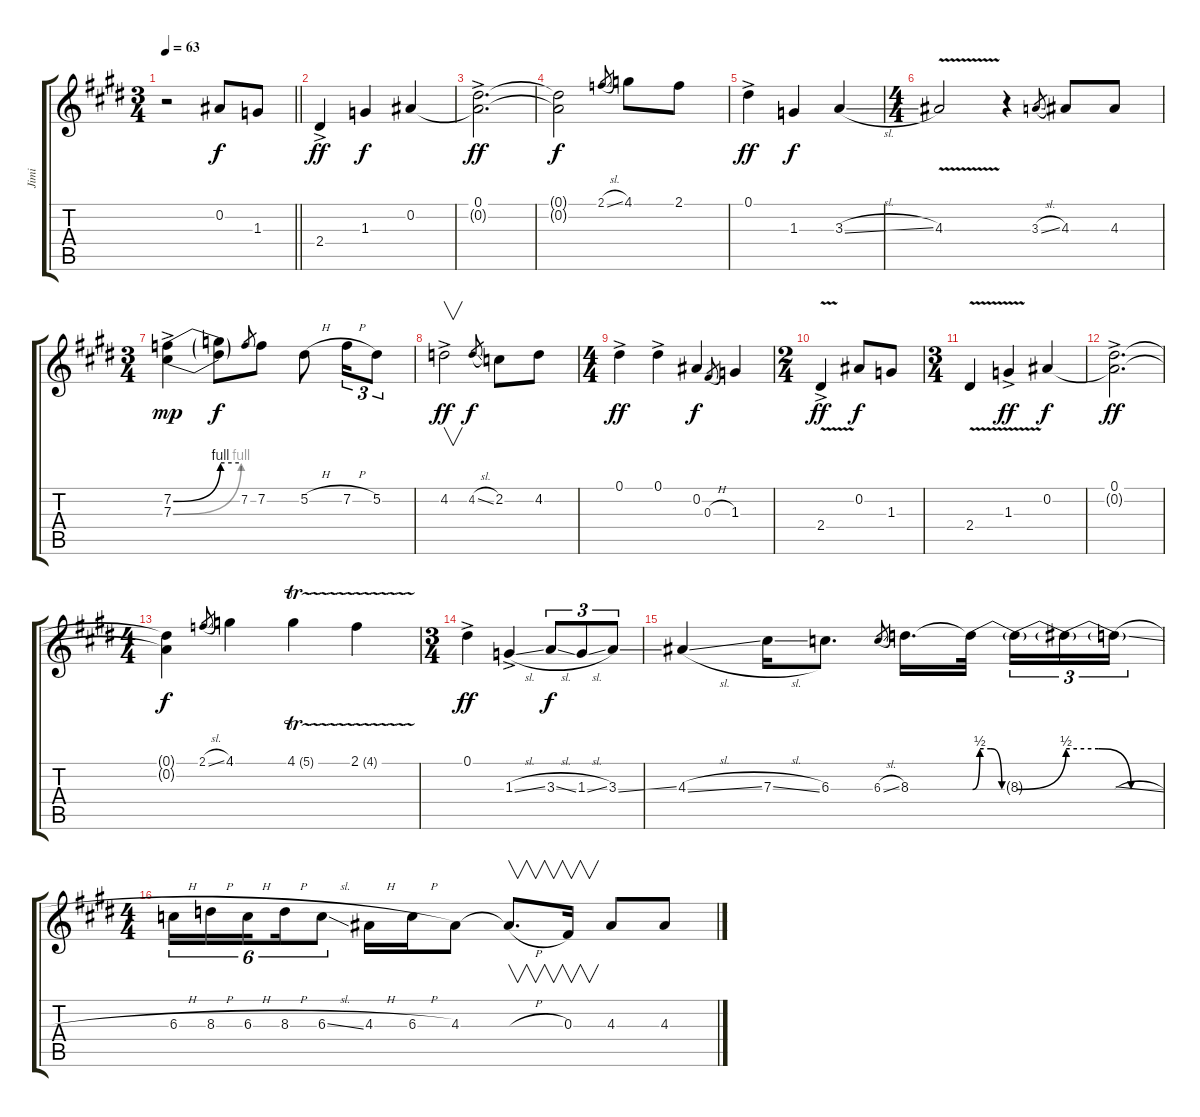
\track ("Jimi" "Jimi") {instrument distortionguitar}
\staff {score tabs}
\tuning (Eb4 Bb3 Gb3 Db3 Ab2 Eb2) {hide}
\ts (3 4)
\tempo 63
\clef g2
\barLineRight lightlight
\ks e
r.2{dy f instrument distortionguitar} 0.2.8 1.3.8 |
2.4{ac}.4{dy ff} 1.3.4{dy f} 0.2.4 |
(0.1{ac} 0.2{t}).2{d dy ff} |
(0.1{t} 0.2{t}).2{dy f} 2.1{sl}.8{gr} 4.1.8 2.1.8 |
0.1{ac}.4{dy ff} 1.3.4{dy f} 3.3{sl}.4 |
\ts (4 4)
4.3{v}.2 r.4 3.3{sl}.8{gr} 4.3.8 4.3.8 |
\ts (3 4)
(7.2{be (bend 0 0 60 4) ac} 7.3{be (bend 0 0 60 4)}).4{dy mp} (7.2{be (hold 0 4 60 4) t} 7.3{t}).8{dy f} 7.2.8{gr} 7.2.8 5.2{h}.8 7.2{h}.16{tu (3 2)} 5.2.8{tu (3 2)} |
4.2{ac}.2{v dy ff} 4.2{sl}.8{gr dy f} 2.2.8 4.2.8 |
\ts (4 4)
0.1{ac}.4{dy ff} 0.1{ac}.4 0.2.4{dy f} 0.3{h}.8{gr} 1.3.4 |
\ts (2 4)
2.4{v ac}.4{dy ff} 0.2.8{dy f} 1.3.8 |
\ts (3 4)
2.4{v}.4 1.3{v ac}.4{dy ff} 0.2.4{dy f} |
(0.1{ac} 0.2{t}).2{d dy ff} |
\ts (4 4)
(0.1{t} 0.2{t}).4{dy f} 2.1{sl}.8{gr} 4.1.4 4.1{tr (5 32)}.4 2.1{tr (4 32)}.4 |
\ts (3 4)
0.1{ac}.4{dy ff} 1.3{sl ac}.4 3.3{sl}.8{tu (3 2) dy f} 1.3{sl}.8{tu (3 2)} 3.3{ss}.8{tu (3 2)} |
4.3{sl}.4 7.3{sl}.16 6.3.8{d} 6.3{sl}.8{gr} 8.3.16{d} 8.3{be (custom 0 0 10 2 25 2 40 0 60 0) t}.32{beam splitsecondary} 8.3{be (bend 0 0 60 2) t}.16{tu (3 2)} 8.3{be (custom 0 2 20 2 40 0 60 0) t}.16{tu (3 2)} 8.3{sl t}.16{tu (3 2)} |
\ts (4 4)
6.3{h}.16{tu (6 4)} 8.3{h}.16{tu (6 4)} 6.3{h}.16{tu (6 4) beam splitsecondary} 8.3{h}.16{tu (6 4)} 6.3{sl}.8{tu (6 4)} 4.3{h}.16 6.3{h}.16 4.3.8 4.3{h t}.8{v d} 0.3.16{v} 4.3.8 4.3.8
